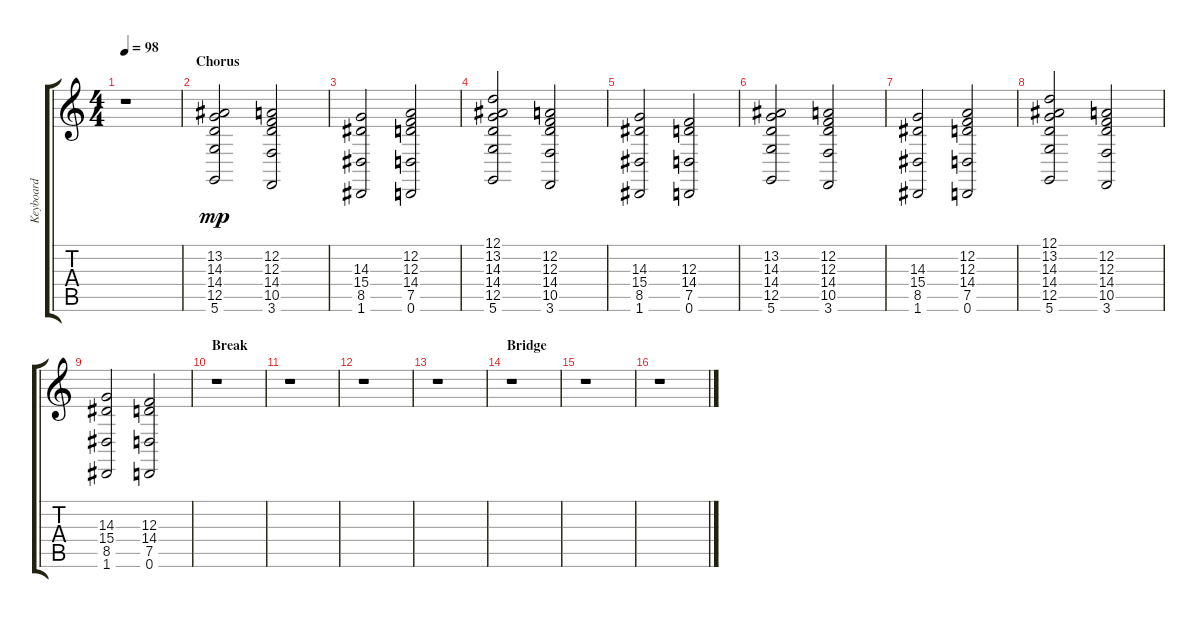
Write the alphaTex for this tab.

\track ("Keyboard" "Keyboard") {instrument stringensemble1}
\staff {score tabs}
\tuning (D4 A3 F3 C3 G2 D2) {hide}
\ts (4 4)
\tempo 98
\clef g2
\ks c
r.1{dy f} |
\section ("" "Chorus")
(13.2 14.3 14.4 12.5 5.6).2{dy mp} (12.2 12.3 14.4 10.5 3.6).2 |
(14.3 15.4 8.5 1.6).2 (12.2 12.3 14.4 7.5 0.6).2 |
(12.1 13.2 14.3 14.4 12.5 5.6).2 (12.2 12.3 14.4 10.5 3.6).2 |
(14.3 15.4 8.5 1.6).2 (12.3 14.4 7.5 0.6).2 |
(13.2 14.3 14.4 12.5 5.6).2 (12.2 12.3 14.4 10.5 3.6).2 |
(14.3 15.4 8.5 1.6).2 (12.2 12.3 14.4 7.5 0.6).2 |
(12.1 13.2 14.3 14.4 12.5 5.6).2 (12.2 12.3 14.4 10.5 3.6).2 |
(14.3 15.4 8.5 1.6).2 (12.3 14.4 7.5 0.6).2 |
\section ("" "Break")
r.1 |
r.1 |
r.1 |
r.1 |
\section ("" "Bridge")
r.1 |
r.1 |
r.1
